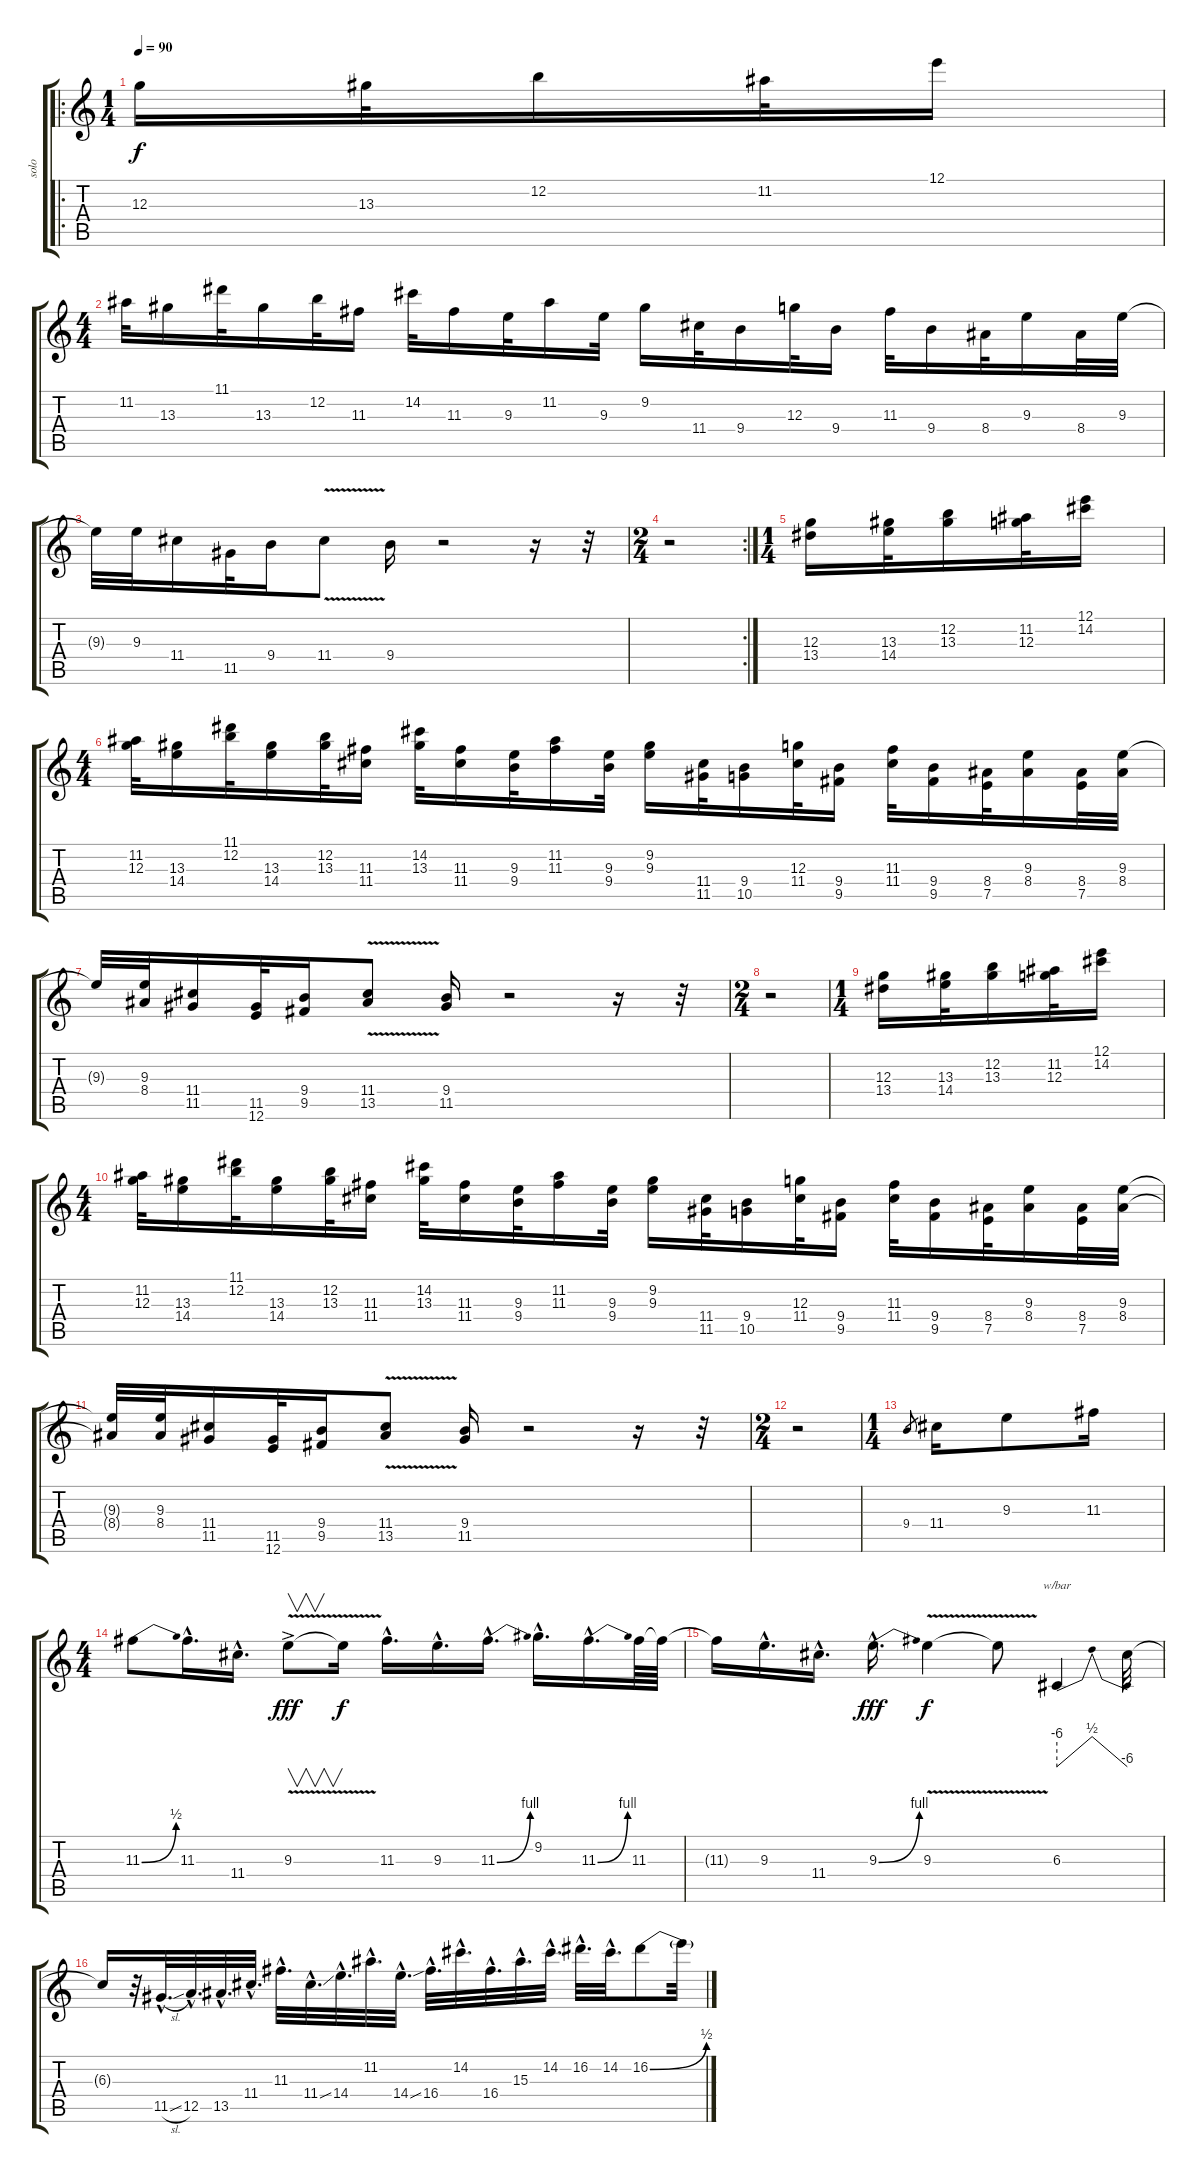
\track ("solo" "solo") {instrument overdrivenguitar}
\staff {score tabs}
\tuning (E4 B3 G3 D3 A2 E2) {hide}
\ro
\ts (1 4)
\tempo 90
\clef g2
\ks c
12.3.16{dy f instrument overdrivenguitar} 13.3.32 12.2.16 11.2.32 12.1.16 |
\ts (4 4)
11.2.32 13.3.16 11.1.32 13.3.16 12.2.32 11.3.16 14.2.32 11.3.16 9.3.32 11.2.16 9.3.32 9.2.16 11.4.32 9.4.16 12.3.32 9.4.16 11.3.32 9.4.16 8.4.32 9.3.16 8.4.32 9.3.32 |
9.3{t}.32 9.3.32 11.4.16 11.5.32 9.4.16 11.4{v}.8 9.4.16 r.2 r.16 r.32 |
\rc 2
\ts (2 4)
r.2 |
\ts (1 4)
(12.3 13.4).16 (13.3 14.4).32 (12.2 13.3).16 (11.2 12.3).32 (12.1 14.2).16 |
\ts (4 4)
(11.2 12.3).32 (13.3 14.4).16 (11.1 12.2).32 (13.3 14.4).16 (12.2 13.3).32 (11.3 11.4).16 (14.2 13.3).32 (11.3 11.4).16 (9.3 9.4).32 (11.2 11.3).16 (9.3 9.4).32 (9.2 9.3).16 (11.4 11.5).32 (9.4 10.5).16 (12.3 11.4).32 (9.4 9.5).16 (11.3 11.4).32 (9.4 9.5).16 (8.4 7.5).32 (9.3 8.4).16 (8.4 7.5).32 (9.3 8.4).32 |
9.3{t}.32 (9.3 8.4).32 (11.4 11.5).16 (11.5 12.6).32 (9.4 9.5).16 (11.4{v} 13.5).8 (9.4 11.5).16 r.2 r.16 r.32 |
\ts (2 4)
r.2 |
\ts (1 4)
(12.3 13.4).16 (13.3 14.4).32 (12.2 13.3).16 (11.2 12.3).32 (12.1 14.2).16 |
\ts (4 4)
(11.2 12.3).32 (13.3 14.4).16 (11.1 12.2).32 (13.3 14.4).16 (12.2 13.3).32 (11.3 11.4).16 (14.2 13.3).32 (11.3 11.4).16 (9.3 9.4).32 (11.2 11.3).16 (9.3 9.4).32 (9.2 9.3).16 (11.4 11.5).32 (9.4 10.5).16 (12.3 11.4).32 (9.4 9.5).16 (11.3 11.4).32 (9.4 9.5).16 (8.4 7.5).32 (9.3 8.4).16 (8.4 7.5).32 (9.3 8.4).32 |
(9.3{t} 8.4{t}).32 (9.3 8.4).32 (11.4 11.5).16 (11.5 12.6).32 (9.4 9.5).16 (11.4{v} 13.5).8 (9.4 11.5).16 r.2 r.16 r.32 |
\ts (2 4)
r.2 |
\ts (1 4)
9.4.8{gr} 11.4.16 9.3.8 11.3.16 |
\ts (4 4)
11.3{be (bend 0 0 60 2)}.8 11.3{hac}.16{d} 11.4{hac}.16{d} 9.3{v ac}.8{v dy fff instrument guitarharmonics} 9.3{t}.16{dy f} 11.3{hac}.16{d instrument overdrivenguitar} 9.3{hac}.16{d} 11.3{be (bend 0 0 60 4) hac}.16{d} 9.2{hac}.16{d} 11.3{be (bend 0 0 60 4) hac}.16{d} 11.3.64 11.3{t}.64 |
11.3{t}.16 9.3{hac}.16{d} 11.4{hac}.16{d} 9.3{be (bend 0 0 60 4) hac}.16{d dy fff instrument guitarharmonics} 9.3{v}.4{dy f} 9.3{t}.8 6.3.4{tbe (dip default 0 -24 15 2 60 -24) instrument overdrivenguitar} 6.3{t}.32 |
6.3{t}.16 r.32 11.5{sl hac}.32{d} 12.5{hac}.32{d} 13.5{hac}.32{d} 11.4{hac}.32{d} 11.3{hac}.32{d} 11.4{ss hac}.32{d} 14.4{hac}.32{d} 11.2{hac}.32{d} 14.4{ss hac}.32{d} 16.4{hac}.32{d} 14.2{hac}.32{d} 16.4{hac}.32{d} 15.3{hac}.32{d} 14.2{hac}.32{d} 16.2{hac}.32{d} 14.2{hac}.32{d} 16.2{be (bend 0 0 60 2)}.8 16.2{t}.32
